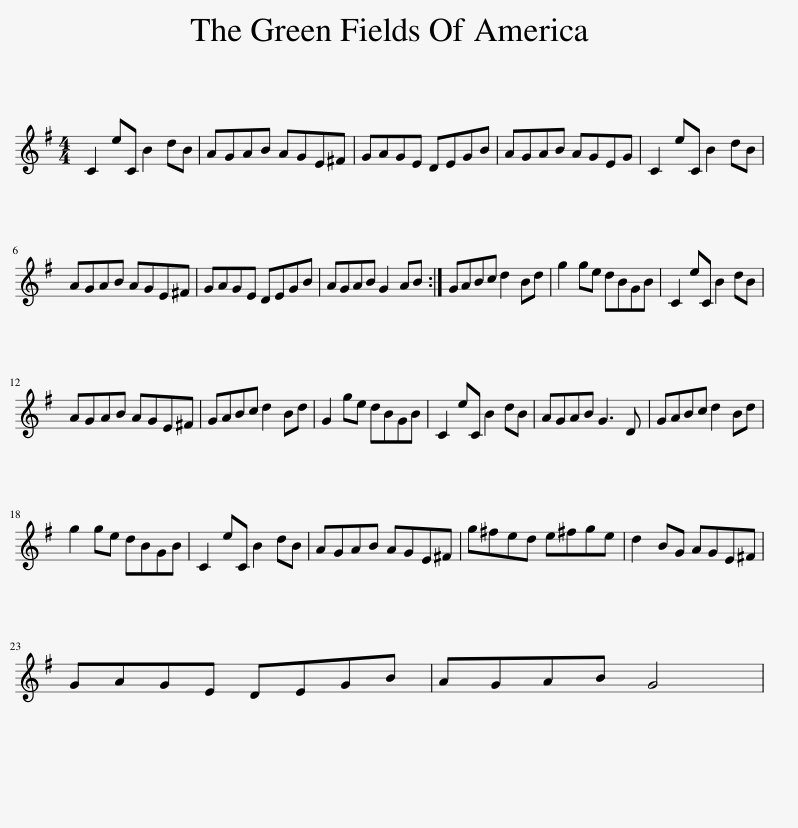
X:1
L:1/8
M:4/4
I:linebreak $
K:G
V:1 treble
V:1
 C2 eC B2 dB | AGAB AGE^F | GAGE DEGB | AGAB AGEG | C2 eC B2 dB |$ %5
 AGAB AGE^F | GAGE DEGB | AGAB G2 AB :| GABc d2 Bd | g2 ge dBGB | %10
 C2 eC B2 dB |$ AGAB AGE^F | GABc d2 Bd | G2 ge dBGB | C2 eC B2 dB | %15
 AGAB G3 D | GABc d2 Bd |$ g2 ge dBGB | C2 eC B2 dB | AGAB AGE^F | %20
 g^fed e^fge | d2 BG AGE^F |$ GAGE DEGB | AGAB G4 | %24
